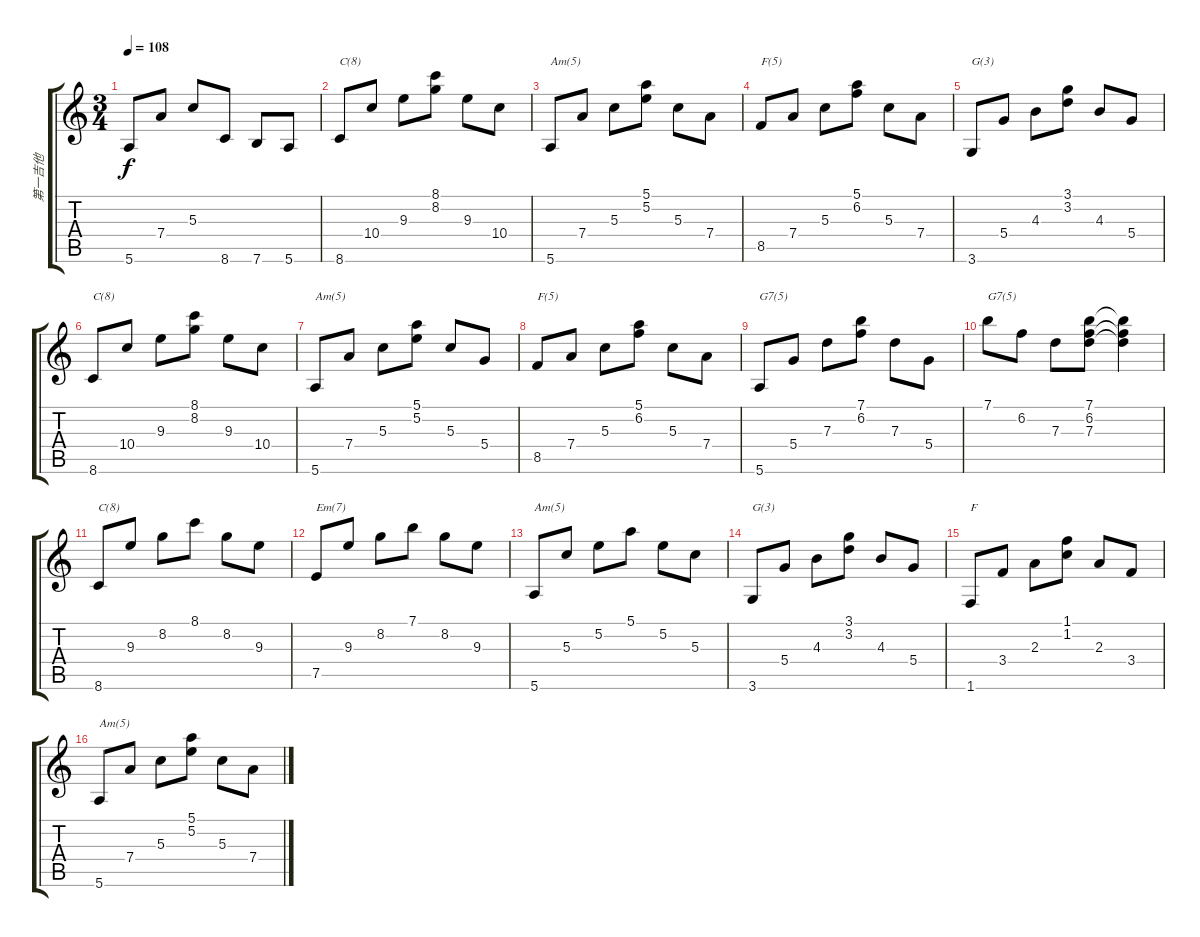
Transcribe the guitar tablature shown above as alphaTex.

\track ("第一吉他" "第一吉他") {instrument acousticguitarnylon}
\staff {score tabs}
\tuning (E4 B3 G3 D3 A2 E2) {hide}
\ts (3 4)
\tempo 108
\clef g2
\ks c
5.6.8{dy f} 7.4.8 5.3.8 8.6.8 7.6.8 5.6.8 |
8.6.8{txt "C(8)"} 10.4.8 9.3.8 (8.1 8.2).8 9.3.8 10.4.8 |
5.6.8{txt "Am(5)"} 7.4.8 5.3.8 (5.1 5.2).8 5.3.8 7.4.8 |
8.5.8{txt "F(5)"} 7.4.8 5.3.8 (5.1 6.2).8 5.3.8 7.4.8 |
3.6.8{txt "G(3)"} 5.4.8 4.3.8 (3.1 3.2).8 4.3.8 5.4.8 |
8.6.8{txt "C(8)"} 10.4.8 9.3.8 (8.1 8.2).8 9.3.8 10.4.8 |
5.6.8{txt "Am(5)"} 7.4.8 5.3.8 (5.1 5.2).8 5.3.8 5.4.8 |
8.5.8{txt "F(5)"} 7.4.8 5.3.8 (5.1 6.2).8 5.3.8 7.4.8 |
5.6.8{txt "G7(5)"} 5.4.8 7.3.8 (7.1 6.2).8 7.3.8 5.4.8 |
7.1.8{txt "G7(5)"} 6.2.8 7.3.8 (7.1 6.2 7.3).8 (7.1{t} 6.2{t} 7.3{t}).4 |
8.6.8{txt "C(8)"} 9.3.8 8.2.8 8.1.8 8.2.8 9.3.8 |
7.5.8{txt "Em(7)"} 9.3.8 8.2.8 7.1.8 8.2.8 9.3.8 |
5.6.8{txt "Am(5)"} 5.3.8 5.2.8 5.1.8 5.2.8 5.3.8 |
3.6.8{txt "G(3)"} 5.4.8 4.3.8 (3.1 3.2).8 4.3.8 5.4.8 |
1.6.8{txt "F"} 3.4.8 2.3.8 (1.1 1.2).8 2.3.8 3.4.8 |
5.6.8{txt "Am(5)"} 7.4.8 5.3.8 (5.1 5.2).8 5.3.8 7.4.8
